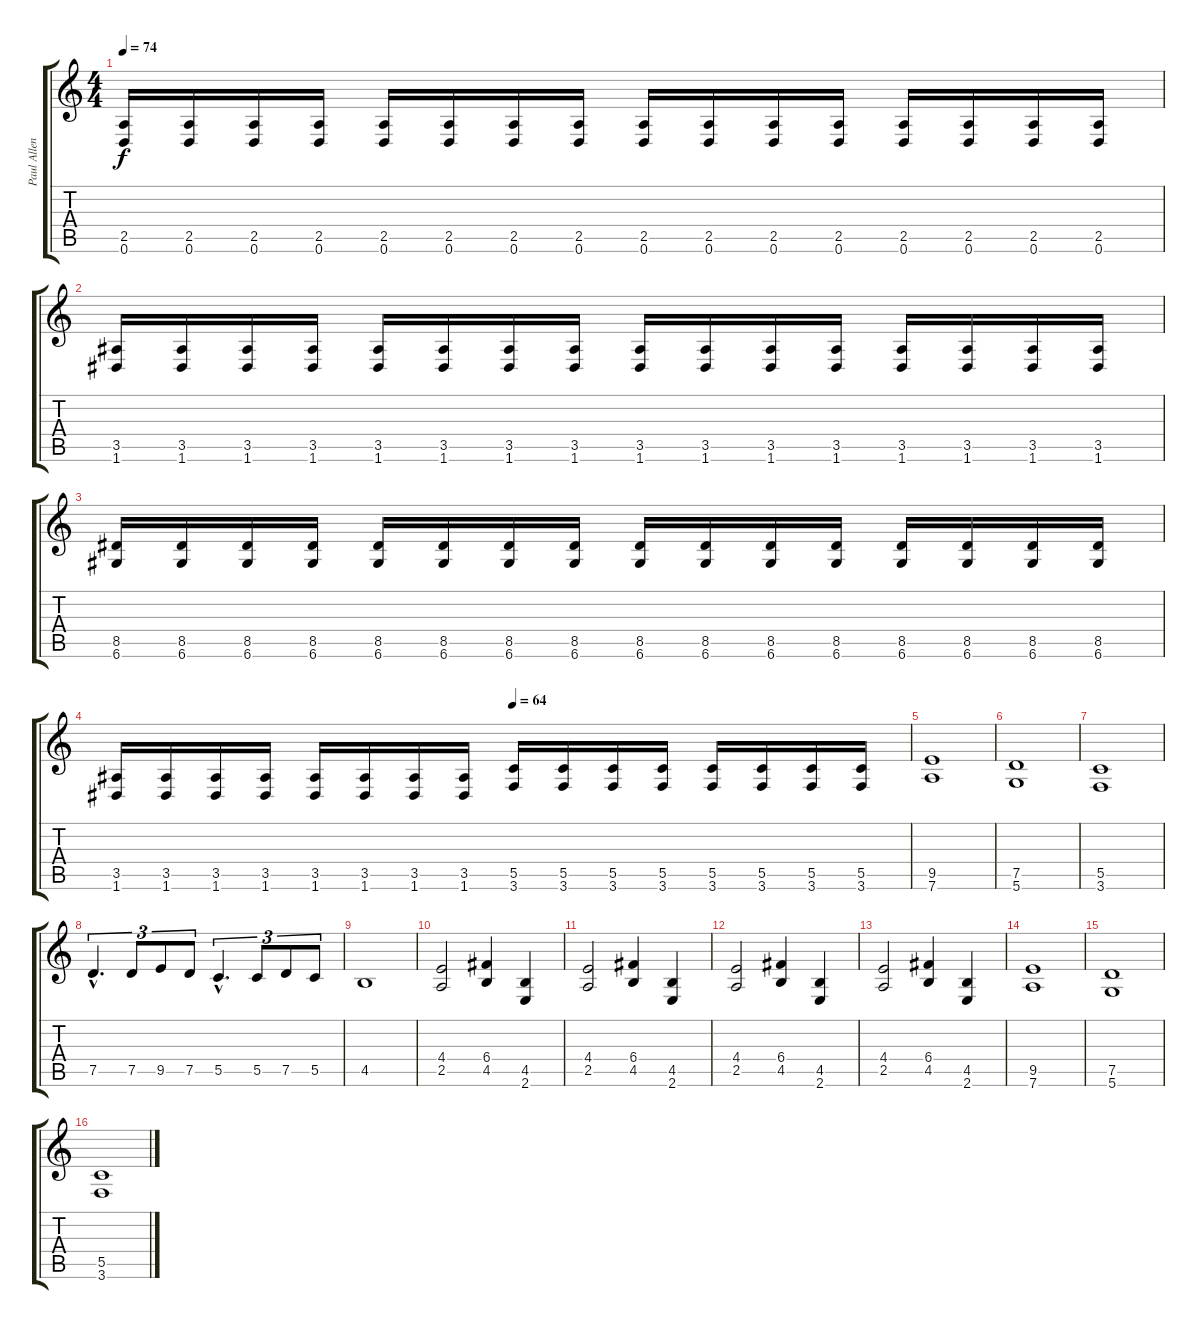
\track ("Paul Allender (Guitar)" "Paul Allen") {instrument overdrivenguitar}
\staff {score tabs}
\tuning (D4 A3 F3 C3 G2 D2) {hide}
\ts (4 4)
\tempo 74
\clef g2
\ks c
(2.5 0.6).16{dy f} (2.5 0.6).16 (2.5 0.6).16 (2.5 0.6).16 (2.5 0.6).16 (2.5 0.6).16 (2.5 0.6).16 (2.5 0.6).16 (2.5 0.6).16 (2.5 0.6).16 (2.5 0.6).16 (2.5 0.6).16 (2.5 0.6).16 (2.5 0.6).16 (2.5 0.6).16 (2.5 0.6).16 |
(3.5 1.6).16 (3.5 1.6).16 (3.5 1.6).16 (3.5 1.6).16 (3.5 1.6).16 (3.5 1.6).16 (3.5 1.6).16 (3.5 1.6).16 (3.5 1.6).16 (3.5 1.6).16 (3.5 1.6).16 (3.5 1.6).16 (3.5 1.6).16 (3.5 1.6).16 (3.5 1.6).16 (3.5 1.6).16 |
(8.5 6.6).16 (8.5 6.6).16 (8.5 6.6).16 (8.5 6.6).16 (8.5 6.6).16 (8.5 6.6).16 (8.5 6.6).16 (8.5 6.6).16 (8.5 6.6).16 (8.5 6.6).16 (8.5 6.6).16 (8.5 6.6).16 (8.5 6.6).16 (8.5 6.6).16 (8.5 6.6).16 (8.5 6.6).16 |
\tempo (64 0.5)
(3.5 1.6).16 (3.5 1.6).16 (3.5 1.6).16 (3.5 1.6).16 (3.5 1.6).16 (3.5 1.6).16 (3.5 1.6).16 (3.5 1.6).16 (5.5 3.6).16 (5.5 3.6).16 (5.5 3.6).16 (5.5 3.6).16 (5.5 3.6).16 (5.5 3.6).16 (5.5 3.6).16 (5.5 3.6).16 |
(9.5 7.6).1 |
(7.5 5.6).1 |
(5.5 3.6).1 |
7.5{hac}.4{d tu (3 2)} 7.5.8{tu (3 2)} 9.5.8{tu (3 2)} 7.5.8{tu (3 2)} 5.5{hac}.4{d tu (3 2)} 5.5.8{tu (3 2)} 7.5.8{tu (3 2)} 5.5.8{tu (3 2)} |
4.5.1 |
(4.4 2.5).2 (6.4 4.5).4 (4.5 2.6).4 |
(4.4 2.5).2 (6.4 4.5).4 (4.5 2.6).4 |
(4.4 2.5).2 (6.4 4.5).4 (4.5 2.6).4 |
(4.4 2.5).2 (6.4 4.5).4 (4.5 2.6).4 |
(9.5 7.6).1 |
(7.5 5.6).1 |
(5.5 3.6).1
